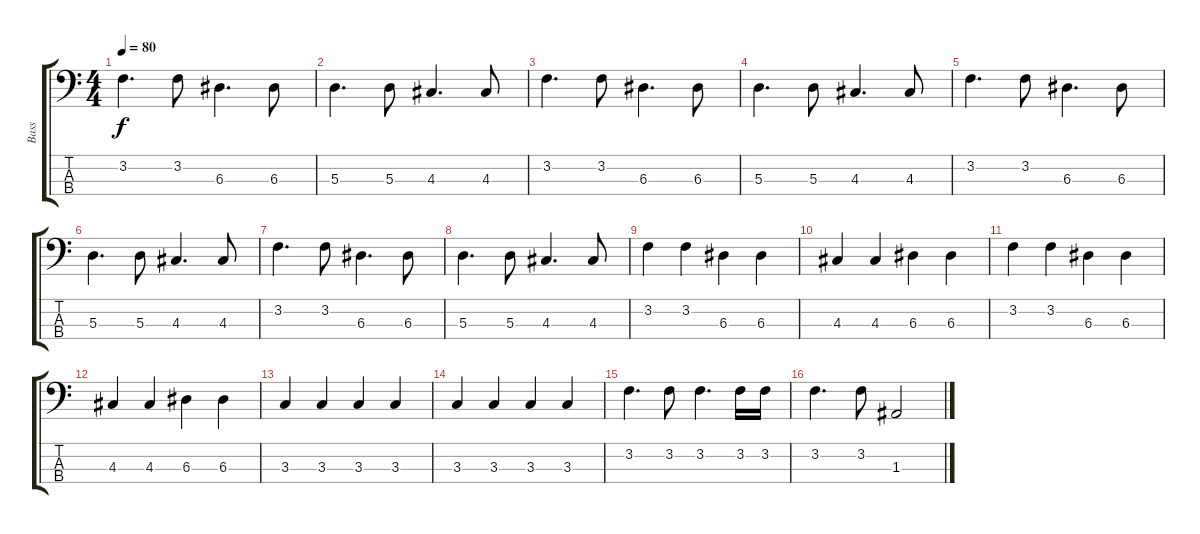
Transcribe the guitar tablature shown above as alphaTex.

\track ("Bass" "Bass") {instrument electricbassfinger}
\staff {score tabs}
\tuning (G2 D2 A1 E1) {hide}
\ts (4 4)
\tempo 80
\clef f4
\ks c
3.2.4{d dy f} 3.2.8 6.3.4{d} 6.3.8 |
5.3.4{d} 5.3.8 4.3.4{d} 4.3.8 |
3.2.4{d} 3.2.8 6.3.4{d} 6.3.8 |
5.3.4{d} 5.3.8 4.3.4{d} 4.3.8 |
3.2.4{d} 3.2.8 6.3.4{d} 6.3.8 |
5.3.4{d} 5.3.8 4.3.4{d} 4.3.8 |
3.2.4{d} 3.2.8 6.3.4{d} 6.3.8 |
5.3.4{d} 5.3.8 4.3.4{d} 4.3.8 |
3.2.4 3.2.4 6.3.4 6.3.4 |
4.3.4 4.3.4 6.3.4 6.3.4 |
3.2.4 3.2.4 6.3.4 6.3.4 |
4.3.4 4.3.4 6.3.4 6.3.4 |
3.3.4 3.3.4 3.3.4 3.3.4 |
3.3.4 3.3.4 3.3.4 3.3.4 |
3.2.4{d} 3.2.8 3.2.4{d} 3.2.16 3.2.16 |
3.2.4{d} 3.2.8 1.3.2
